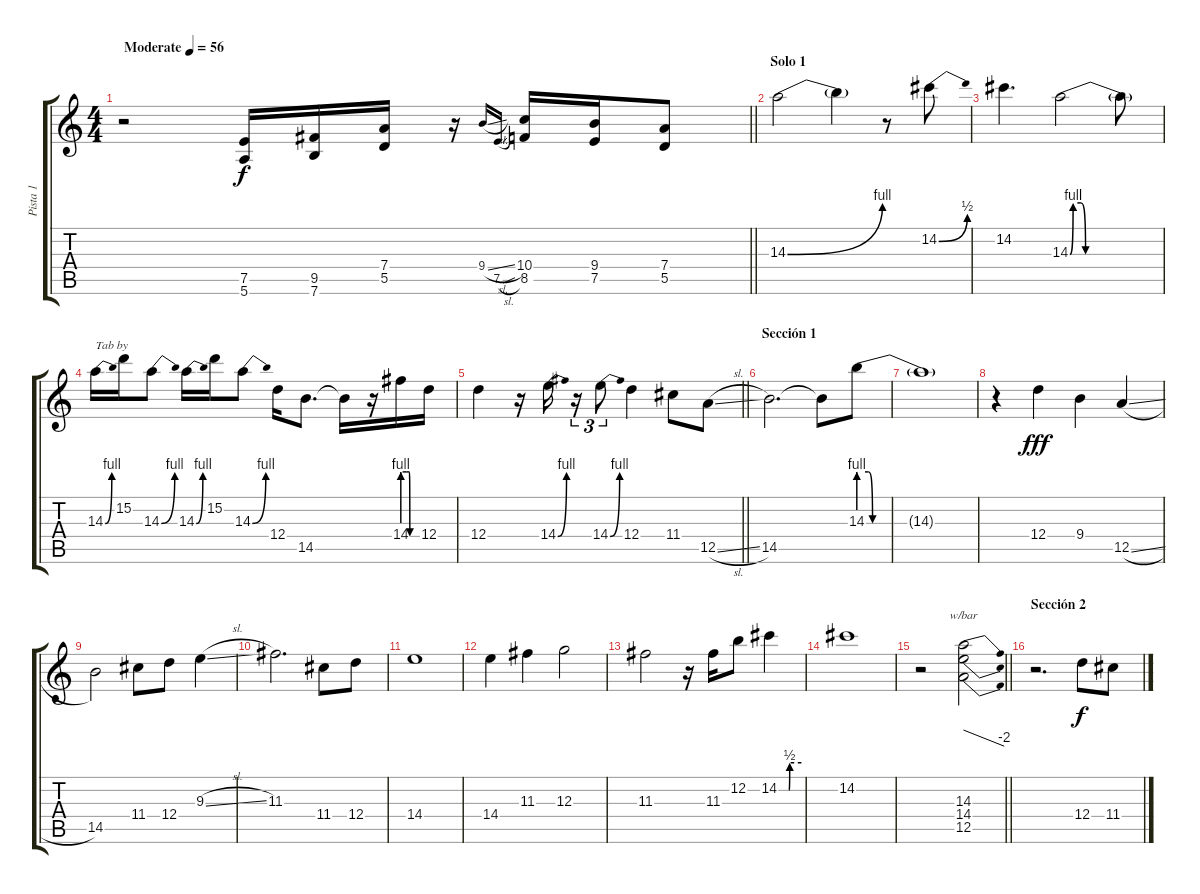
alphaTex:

\track ("Pista 1" "Pista 1") {instrument electricguitarjazz}
\staff {score tabs}
\tuning (E4 B3 G3 D3 A2 E2) {hide}
\ts (4 4)
\tempo (56 "Moderate")
\clef g2
\barLineRight lightlight
\ks c
r.2{dy f instrument electricguitarjazz} (7.5 5.6).16 (9.5 7.6).16 (7.4 5.5).16 r.16 9.4{sl}.16{gr onbeat} 7.5{sl}.16{gr onbeat} (10.4 8.5).16 (9.4 7.5).16 (7.4 5.5).8 |
\section ("" "Solo 1")
14.3{be (bend 0 0 60 4)}.2 14.3{t}.4 r.8 14.2{be (bend 0 0 60 2)}.8 |
14.2.4{d} 14.3{be (custom 0 0 2 4 7 4 10 0 13 0 60 0)}.2 14.3{t}.8 |
14.3{be (bend 0 0 60 4)}.16{txt "Tab by"} 15.2.16 14.3{be (bend 0 0 60 4)}.8 14.3{be (bend 0 0 60 4)}.16 15.2.16 14.3{be (bend 0 0 60 4)}.8 12.4.16 14.5.8{d} 14.5{t}.16 r.16 14.4{be (custom 0 4 15 4 28 4 30 0 60 0)}.16 12.4.16 |
\barLineRight lightlight
12.4.4 r.16 14.4{be (bend 0 0 60 4)}.16 r.16{tu (3 2)} 14.4{be (bend 0 0 60 4)}.8{tu (3 2)} 12.4.4 11.4.8 12.5{sl}.8 |
\section ("" "Sección 1")
14.5.2{d} 14.5{t}.8 14.3{be (custom 0 4 5 4 7 0 20 0 30 0 60 0)}.8 |
14.3{t}.1 |
r.4 12.4.4{dy fff} 9.4.4 12.5{sl}.4 |
14.5.2 11.4.8 12.4.8 9.3{sl}.4 |
11.3.2{d} 11.4.8 12.4.8 |
14.4.1 |
14.4.4 11.3.4 12.3.2 |
11.3.2 r.16 11.3.16 12.2.8 14.2{be (custom 0 0 27 0 29 2 60 2)}.4 |
14.2.1 |
\barLineRight lightlight
r.2 (14.3 14.4 12.5).2{tbe (dive default 0 0 60 -8)} |
\section ("" "Sección 2")
r.2{d} 12.4.8{dy f} 11.4.8
